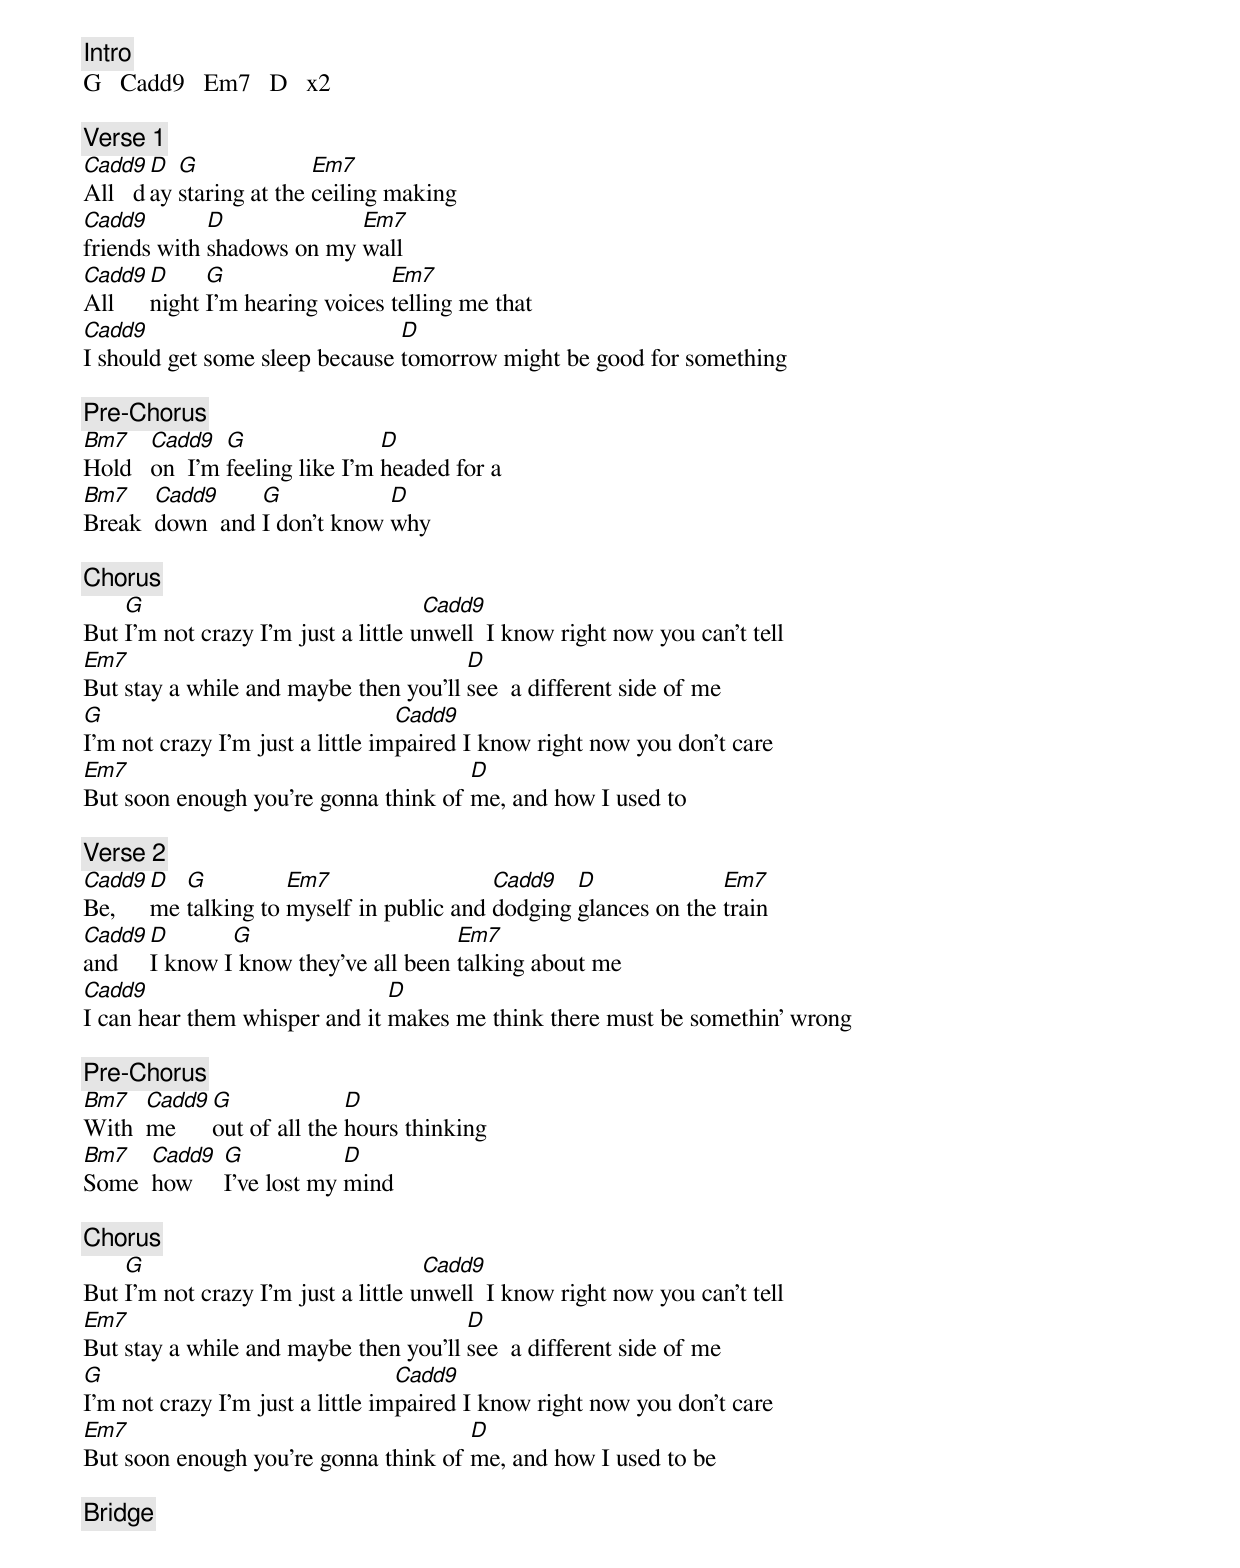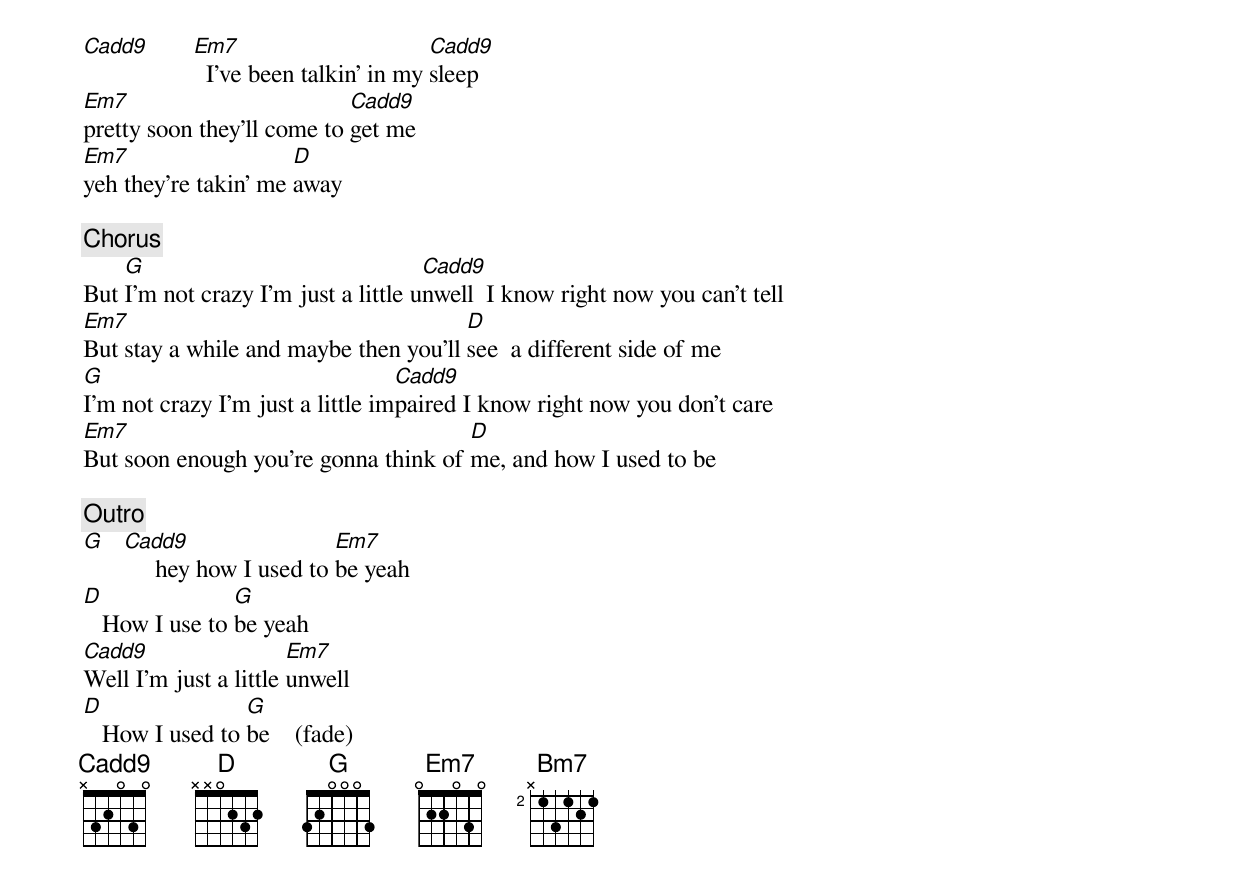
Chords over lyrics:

[Intro]
G   Cadd9   Em7   D   x2

[Verse 1]
Cadd9  D  G              Em7
All   day staring at the ceiling making
Cadd9        D             Em7
friends with shadows on my wall
Cadd9  D     G                  Em7
All    night I'm hearing voices telling me that
Cadd9                           D
I should get some sleep because tomorrow might be good for something

[Pre-Chorus]
Bm7    Cadd9   G                D
Hold   on  I'm feeling like I'm headed for a
Bm7    Cadd9     G            D
Break  down  and I don't know why

[Chorus]
    G                                Cadd9
But I'm not crazy I'm just a little unwell  I know right now you can't tell
Em7                                    D
But stay a while and maybe then you'll see  a different side of me
G                                 Cadd9
I'm not crazy I'm just a little impaired I know right now you don't care
Em7                                   D
But soon enough you're gonna think of me, and how I used to

[Verse 2]
Cadd9  D  G          Em7                  Cadd9   D              Em7
Be,    me talking to myself in public and dodging glances on the train
Cadd9   D       G                      Em7
and     I know I know they've all been talking about me
Cadd9                          D
I can hear them whisper and it makes me think there must be somethin' wrong

[Pre-Chorus]
Bm7   Cadd9  G              D
With  me     out of all the hours thinking
Bm7   Cadd9   G            D
Some  how     I've lost my mind

[Chorus]
    G                                Cadd9
But I'm not crazy I'm just a little unwell  I know right now you can't tell
Em7                                    D
But stay a while and maybe then you'll see  a different side of me
G                                 Cadd9
I'm not crazy I'm just a little impaired I know right now you don't care
Em7                                   D
But soon enough you're gonna think of me, and how I used to be

[Bridge]
Cadd9  Em7                       Cadd9
         I've been talkin' in my sleep
Em7                         Cadd9
pretty soon they'll come to get me
Em7                   D
yeh they're takin' me away

[Chorus]
    G                                Cadd9
But I'm not crazy I'm just a little unwell  I know right now you can't tell
Em7                                    D
But stay a while and maybe then you'll see  a different side of me
G                                 Cadd9
I'm not crazy I'm just a little impaired I know right now you don't care
Em7                                   D
But soon enough you're gonna think of me, and how I used to be

[Outro]
G  Cadd9                  Em7
        hey how I used to be yeah
D               G
   How I use to be yeah
Cadd9                  Em7
Well I'm just a little unwell
D                G
   How I used to be    (fade)
